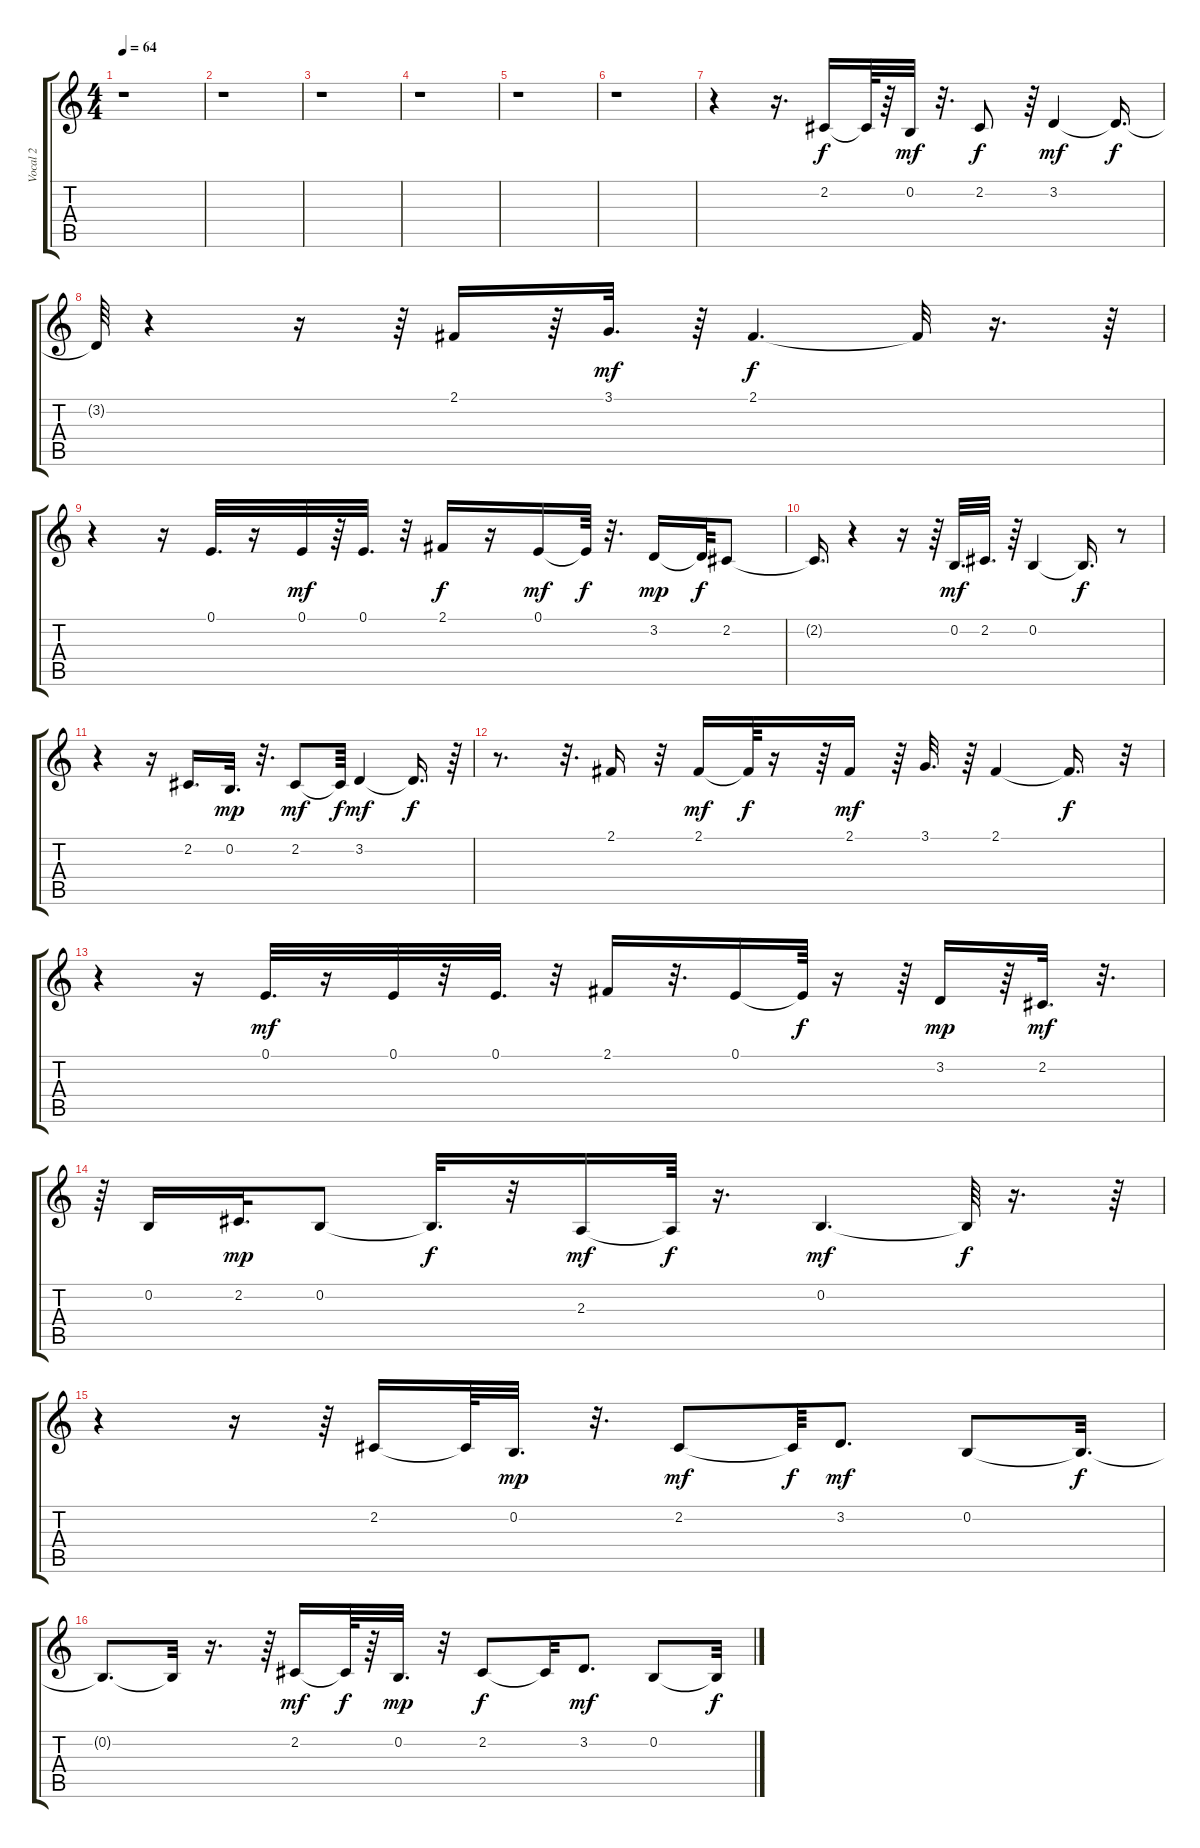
\track ("Vocal 2" "Vocal 2") {instrument synthvoice}
\staff {score tabs}
\tuning (E4 B3 G3 D3 A2 E2) {hide}
\ts (4 4)
\tempo 64
\clef g2
\ks c
r.1{dy f instrument synthvoice} |
r.1 |
r.1 |
r.1 |
r.1 |
r.1 |
r.4 r.16{d} 2.2.16{balance 9} 2.2{t}.64 r.64 0.2.32{dy mf} r.32{d} 2.2.8{dy f} r.64 3.2.4{dy mf} 3.2{t}.16{d dy f} |
3.2{t}.64 r.4 r.16 r.64 2.1.16 r.64 3.1.32{d dy mf} r.64 2.1.4{d dy f} 2.1{t}.32 r.16{d} r.64 |
r.4 r.16 0.1.32{d} r.16 0.1.32{dy mf} r.64 0.1.32{d} r.32 2.1.16{dy f} r.16 0.1.16{dy mf} 0.1{t}.64{dy f} r.32{d} 3.2.16{dy mp} 3.2{t}.64{dy f} 2.2.8 |
2.2{t}.16{d} r.4 r.16 r.64 0.2.32{d dy mf} 2.2.32{d} r.64 0.2.4 0.2{t}.16{d dy f} r.8 |
r.4 r.16 2.2.16{d} 0.2.32{d dy mp} r.32{d} 2.2.8{dy mf} 2.2{t}.64{dy f} 3.2.4{dy mf} 3.2{t}.16{d dy f} r.64 |
r.8{d} r.32{d} 2.1.16 r.32 2.1.16{dy mf} 2.1{t}.64{dy f} r.16 r.64 2.1.16{dy mf} r.64 3.1.32{d} r.64 2.1.4 2.1{t}.16{d dy f} r.32 |
r.4 r.16 0.1.32{d dy mf} r.16 0.1.32 r.32 0.1.32{d} r.32 2.1.16 r.32{d} 0.1.16 0.1{t}.64{dy f} r.16 r.64 3.2.16{dy mp} r.64 2.2.32{d dy mf} r.32{d} |
r.64 0.2.16 2.2.32{d dy mp} 0.2.8 0.2{t}.32{d dy f} r.32 2.3.16{dy mf} 2.3{t}.64{dy f} r.16{d} 0.2.4{d dy mf} 0.2{t}.64{dy f} r.16{d} r.64 |
r.4 r.16 r.64 2.2.16 2.2{t}.64 0.2.32{d dy mp} r.32{d} 2.2.8{dy mf} 2.2{t}.64{dy f} 3.2.8{d dy mf} 0.2.8 0.2{t}.32{d dy f} |
0.2{t}.8{d} 0.2{t}.32 r.16{d} r.64 2.2.16{dy mf} 2.2{t}.64{dy f} r.64 0.2.32{d dy mp} r.32 2.2.8{dy f} 2.2{t}.32 3.2.8{d dy mf} 0.2.8 0.2{t}.32{dy f}
